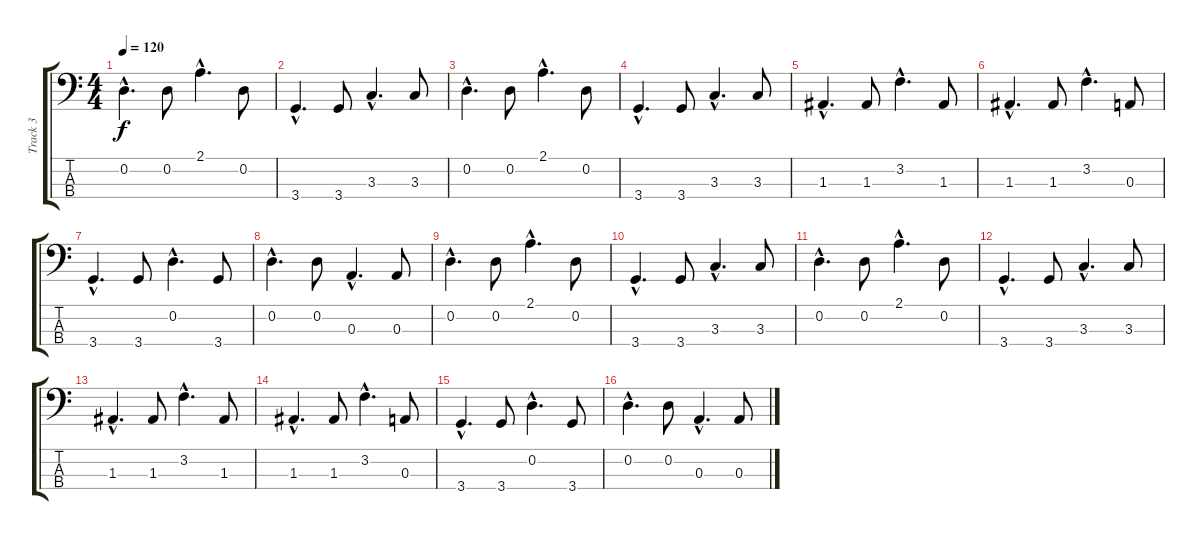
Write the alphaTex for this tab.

\track ("Track 3" "Track 3") {instrument electricbasspick}
\staff {score tabs}
\tuning (G2 D2 A1 E1) {hide}
\ts (4 4)
\tempo 120
\clef f4
\ks c
0.2{hac}.4{d dy f} 0.2.8 2.1{hac}.4{d} 0.2.8 |
3.4{hac}.4{d} 3.4.8 3.3{hac}.4{d} 3.3.8 |
0.2{hac}.4{d} 0.2.8 2.1{hac}.4{d} 0.2.8 |
3.4{hac}.4{d} 3.4.8 3.3{hac}.4{d} 3.3.8 |
1.3{hac}.4{d} 1.3.8 3.2{hac}.4{d} 1.3.8 |
1.3{hac}.4{d} 1.3.8 3.2{hac}.4{d} 0.3.8 |
3.4{hac}.4{d} 3.4.8 0.2{hac}.4{d} 3.4.8 |
0.2{hac}.4{d} 0.2.8 0.3{hac}.4{d} 0.3.8 |
0.2{hac}.4{d} 0.2.8 2.1{hac}.4{d} 0.2.8 |
3.4{hac}.4{d} 3.4.8 3.3{hac}.4{d} 3.3.8 |
0.2{hac}.4{d} 0.2.8 2.1{hac}.4{d} 0.2.8 |
3.4{hac}.4{d} 3.4.8 3.3{hac}.4{d} 3.3.8 |
1.3{hac}.4{d} 1.3.8 3.2{hac}.4{d} 1.3.8 |
1.3{hac}.4{d} 1.3.8 3.2{hac}.4{d} 0.3.8 |
3.4{hac}.4{d} 3.4.8 0.2{hac}.4{d} 3.4.8 |
0.2{hac}.4{d} 0.2.8 0.3{hac}.4{d} 0.3.8
